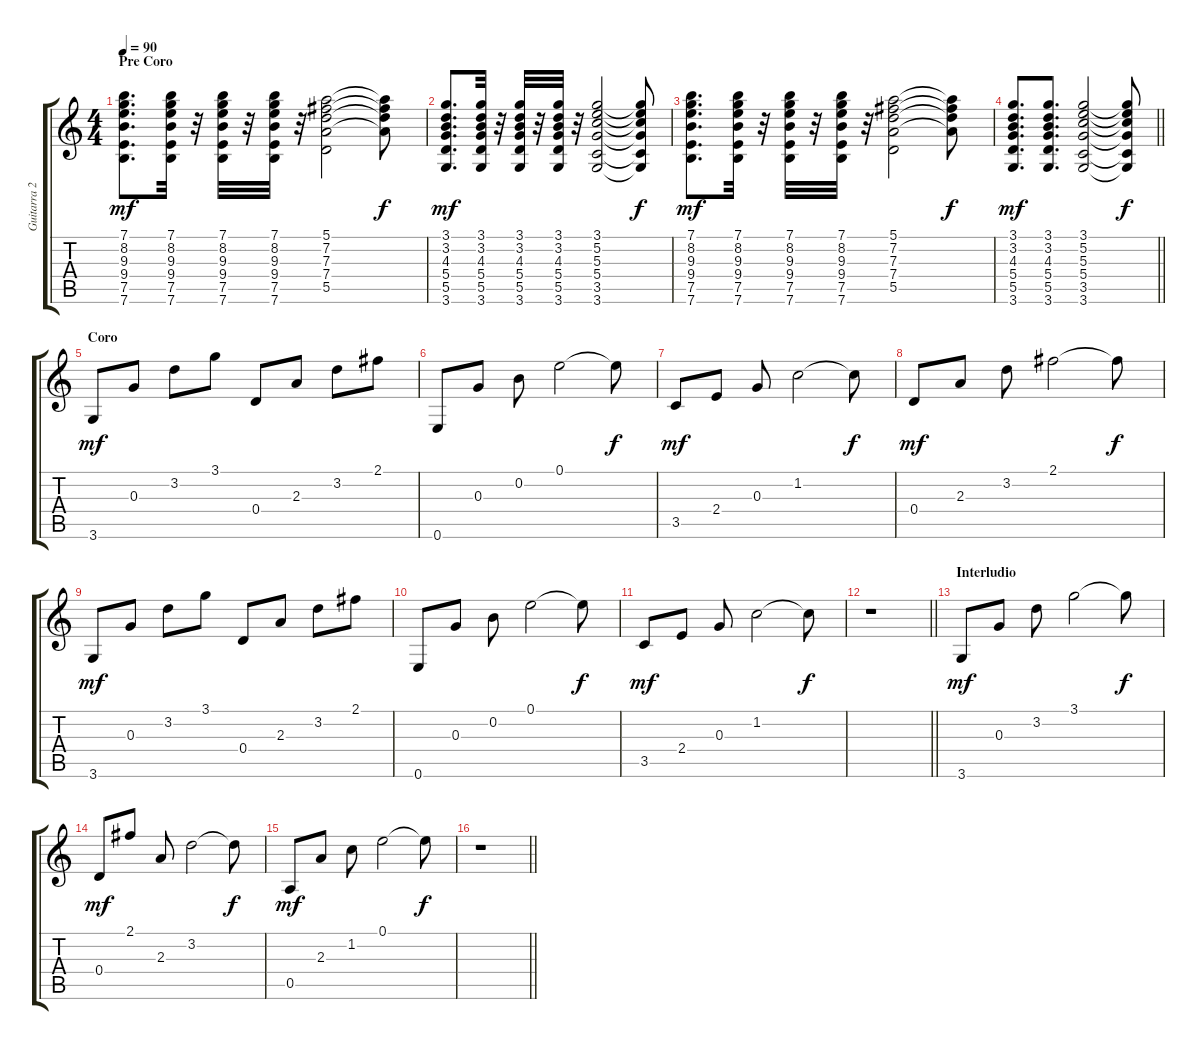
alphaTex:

\track ("Guitarra 2" "Guitarra 2") {instrument electricguitarjazz}
\staff {score tabs}
\tuning (E4 B3 G3 D3 A2 E2) {hide}
\ts (4 4)
\section ("" "Pre Coro")
\tempo 90
\clef g2
\ks c
(7.1 8.2 9.3 9.4 7.5 7.6).8{d dy mf} (7.1 8.2 9.3 9.4 7.5 7.6).32 r.32 (7.1 8.2 9.3 9.4 7.5 7.6).32 r.32 (7.1 8.2 9.3 9.4 7.5 7.6).32 r.32 (5.1 7.2 7.3 7.4 5.5).2 (5.1{t} 7.2{t} 7.3{t} 7.4{t}).8{dy f} |
(3.1 3.2 4.3 5.4 5.5 3.6).8{d dy mf} (3.1 3.2 4.3 5.4 5.5 3.6).32 r.32 (3.1 3.2 4.3 5.4 5.5 3.6).32 r.32 (3.1 3.2 4.3 5.4 5.5 3.6).32 r.32 (3.1 5.2 5.3 5.4 3.5 3.6).2 (3.1{t} 5.2{t} 5.3{t} 5.4{t} 3.5{t} 3.6{t}).8{dy f} |
(7.1 8.2 9.3 9.4 7.5 7.6).8{d dy mf} (7.1 8.2 9.3 9.4 7.5 7.6).32 r.32 (7.1 8.2 9.3 9.4 7.5 7.6).32 r.32 (7.1 8.2 9.3 9.4 7.5 7.6).32 r.32 (5.1 7.2 7.3 7.4 5.5).2 (5.1{t} 7.2{t} 7.3{t} 7.4{t}).8{dy f} |
\barLineRight lightlight
(3.1 3.2 4.3 5.4 5.5 3.6).8{d dy mf} (3.1 3.2 4.3 5.4 5.5 3.6).8{d} (3.1 5.2 5.3 5.4 3.5 3.6).2 (3.1{t} 5.2{t} 5.3{t} 5.4{t} 3.5{t} 3.6{t}).8{dy f} |
\section ("" "Coro")
3.6.8{dy mf} 0.3.8 3.2.8 3.1.8 0.4.8 2.3.8 3.2.8 2.1.8 |
0.6.8 0.3.8 0.2.8 0.1.2 0.1{t}.8{dy f} |
3.5.8{dy mf} 2.4.8 0.3.8 1.2.2 1.2{t}.8{dy f} |
0.4.8{dy mf} 2.3.8 3.2.8 2.1.2 2.1{t}.8{dy f} |
3.6.8{dy mf} 0.3.8 3.2.8 3.1.8 0.4.8 2.3.8 3.2.8 2.1.8 |
0.6.8 0.3.8 0.2.8 0.1.2 0.1{t}.8{dy f} |
3.5.8{dy mf} 2.4.8 0.3.8 1.2.2 1.2{t}.8{dy f} |
\barLineRight lightlight
r.1 |
\section ("" "Interludio")
3.6.8{dy mf} 0.3.8 3.2.8 3.1.2 3.1{t}.8{dy f} |
0.4.8{dy mf} 2.1.8 2.3.8 3.2.2 3.2{t}.8{dy f} |
0.5.8{dy mf} 2.3.8 1.2.8 0.1.2 0.1{t}.8{dy f} |
\barLineRight lightlight
r.1
